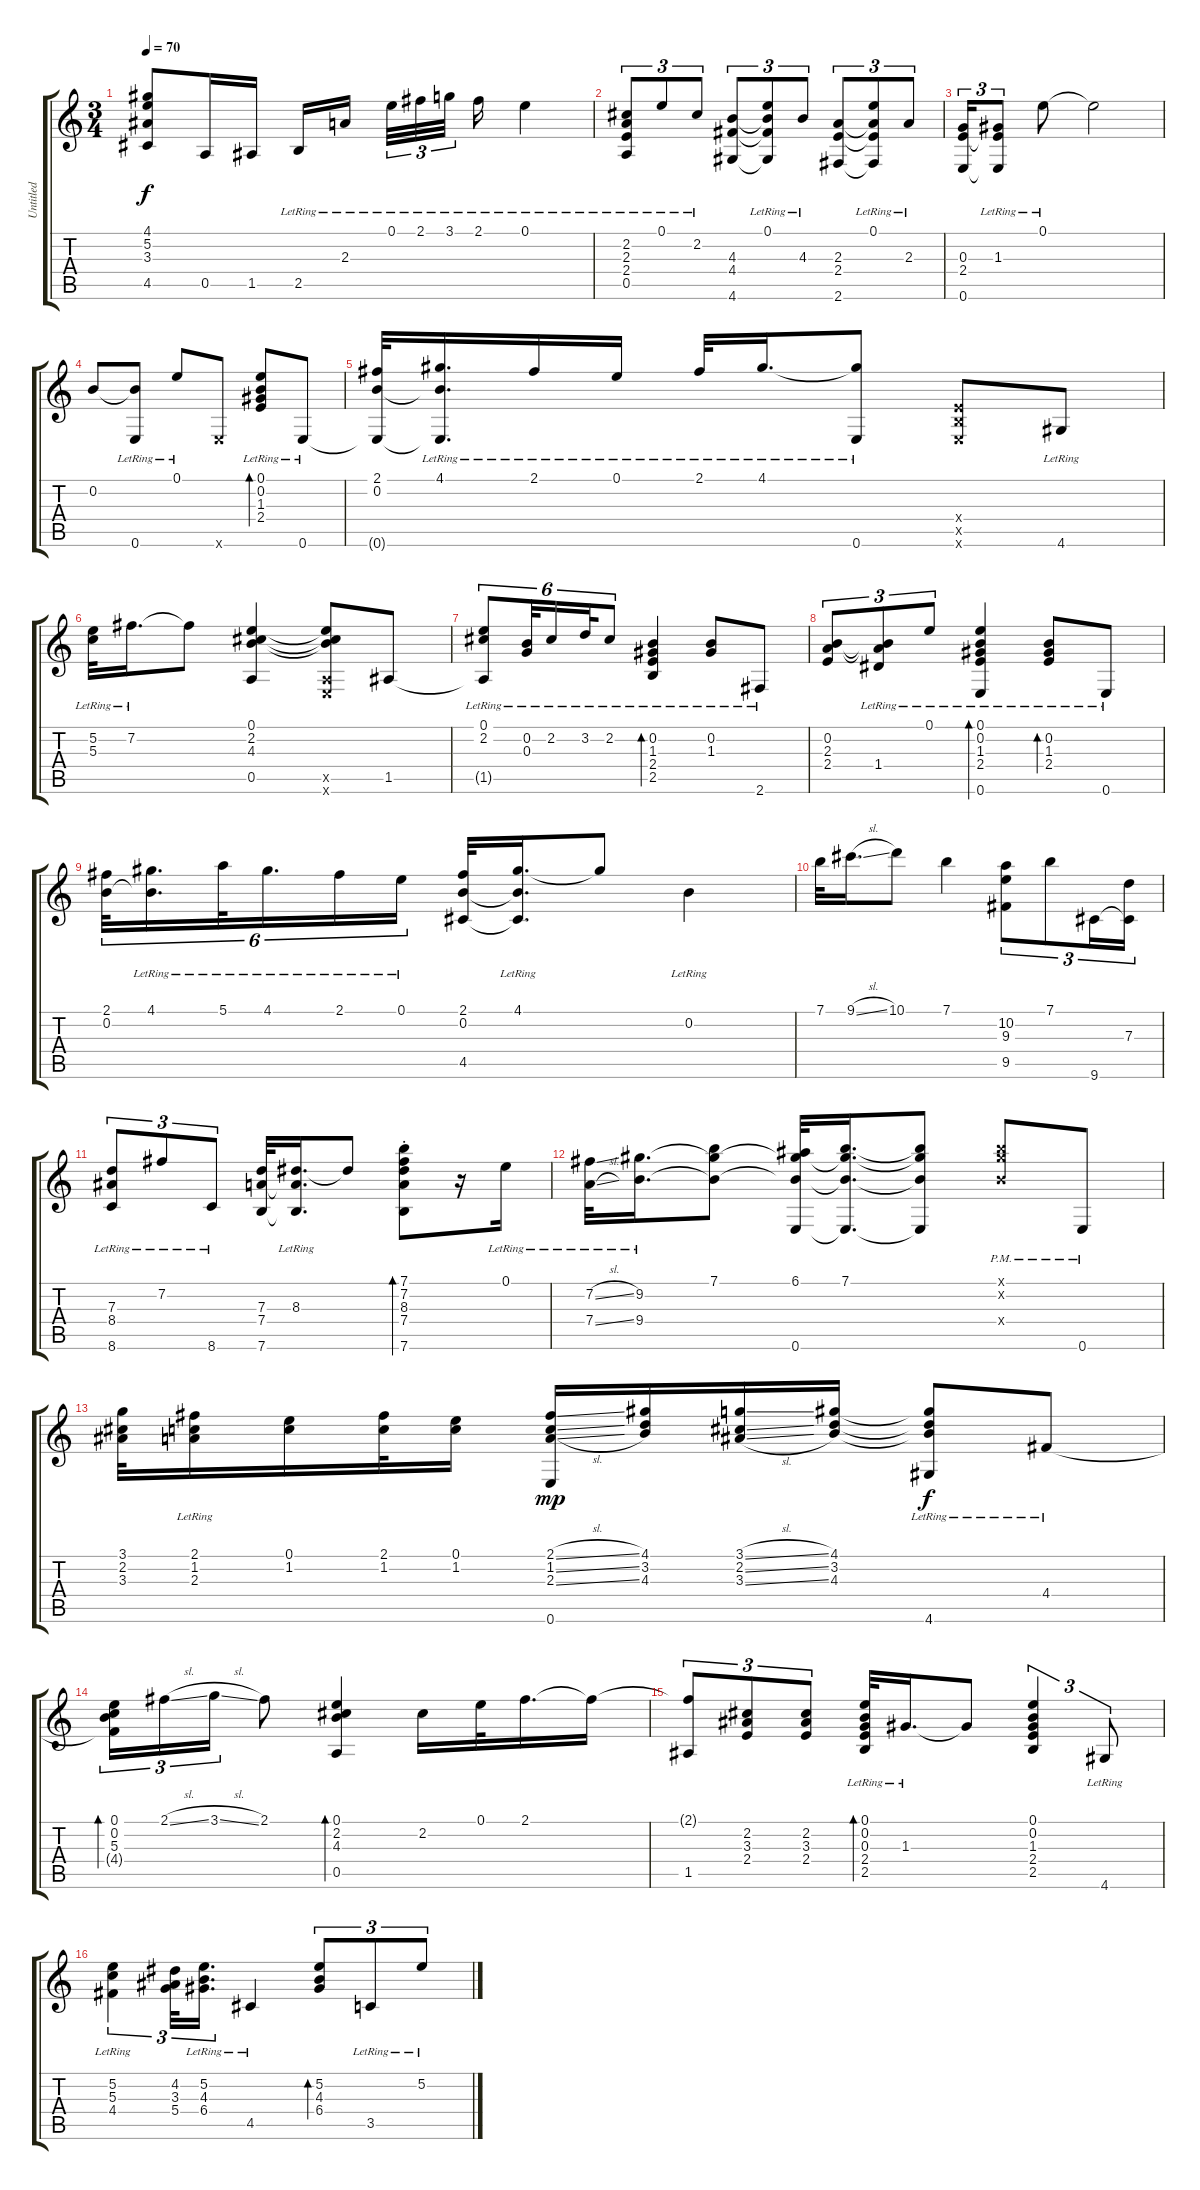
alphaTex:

\track ("Untitled" "Untitled") {instrument acousticguitarsteel}
\staff {score tabs}
\tuning (E4 B3 G3 D3 A2 E2) {hide}
\ts (3 4)
\tempo 70
\clef g2
\ks c
(4.1{t} 5.2{t} 3.3{t} 4.5{t}).8{dy f} 0.5.16 1.5.16 2.5{lr}.16 2.3{lr}.16{beam splitsecondary} 0.1{lr}.32{tu (3 2)} 2.1{lr}.32{tu (3 2)} 3.1{lr}.32{tu (3 2) beam splitsecondary} 2.1{lr}.16 0.1{lr}.4 |
(2.2{lr} 2.3{lr} 2.4{lr} 0.5{lr}).8{tu (3 2)} 0.1{lr}.8{tu (3 2)} 2.2{lr}.8{tu (3 2)} (4.3 4.4 4.6).8{tu (3 2)} (0.1{lr} 4.3{t} 4.4{t} 4.6{t}).8{tu (3 2)} 4.3{lr}.8{tu (3 2)} (2.3 2.4 2.6).8{tu (3 2)} (0.1{lr} 2.3{t} 2.4{t} 2.6{t}).8{tu (3 2)} 2.3{lr}.8{tu (3 2)} |
(0.3 2.4 0.6).16{tu (3 2)} (1.3{lr} 2.4{t} 0.6{t}).8{tu (3 2)} 0.1{lr}.8 0.1{t}.2 |
0.2.8 (0.2{t} 0.6{lr}).8 0.1{lr}.8 0.6{x}.8 (0.1{lr} 0.2{lr} 1.3{lr} 2.4{lr}).8{bd 30} 0.6{lr}.8 |
(2.1 0.2 0.6{t}).32 (4.1{lr} 0.2{t} 0.6{t}).16{d} 2.1{lr}.16 0.1{lr}.16 2.1{lr}.32 4.1{lr}.16{d} (4.1{t} 0.6{lr}).8 (2.4{x} 2.5{x} 0.6{x}).8 4.6{lr}.8 |
(5.2{lr} 5.3{lr}).32 7.2{lr}.16{d} 7.2{t}.8 (0.1 2.2 4.3 0.5).4 (0.1{t} 2.2{t} 4.3{t} 0.5{x} 0.6{x}).8 1.5.8 |
(0.1{lr} 2.2{lr} 1.5{t}).8{tu (6 4)} (0.2{lr} 0.3{lr}).32{tu (6 4)} 2.2{lr}.16{tu (6 4)} 3.2{lr}.32{tu (6 4)} 2.2{lr}.8{tu (6 4)} (0.2{lr} 1.3{lr} 2.4{lr} 2.5{lr}).4{bd 30} (0.2{lr} 1.3{lr}).8 2.6{lr}.8 |
(0.2 2.3 2.4).8{tu (3 2)} (0.2{t} 2.3{t} 1.4{lr}).8{tu (3 2)} 0.1{lr}.8{tu (3 2)} (0.1{lr} 0.2{lr} 1.3{lr} 2.4{lr} 0.6{lr}).4{bd 30} (0.2{lr} 1.3{lr} 2.4{lr}).8{bd 30} 0.6{lr}.8 |
(2.1 0.2).32{tu (6 4)} (4.1{lr} 0.2{t}).16{d tu (6 4)} 5.1{lr}.32{tu (6 4)} 4.1{lr}.16{d tu (6 4)} 2.1{lr}.16{tu (6 4)} 0.1{lr}.16{tu (6 4)} (2.1 0.2 4.5).32 (4.1{lr} 0.2{t} 4.5{t}).16{d} 4.1{t}.8 0.2{lr}.4 |
7.1.32 9.1{sl}.16{d} 10.1.8 7.1.4 (10.2 9.3 9.5).8{tu (3 2)} 7.1.8{tu (3 2)} 9.6.16{tu (3 2)} (7.3 9.6{t}).16{tu (3 2)} |
(7.3{lr} 8.4{lr} 8.6{lr}).8{tu (3 2)} 7.2{lr}.8{tu (3 2)} 8.6{lr}.8{tu (3 2)} (7.3 7.4 7.6).32 (8.3{lr} 7.4{t} 7.6{t}).16{d} 8.3{t}.8 (7.1{st} 7.2{st} 8.3{st} 7.4{st} 7.6{st}).8{bd 30} r.16 0.1{lr}.16 |
(7.2{sl lr} 7.4{sl lr}).32 (9.2{lr} 9.4{lr}).16{d} (7.1 9.2{t} 9.4{t}).8 (6.1 9.2{t} 9.4{t} 0.6).32 (7.1 9.2{t} 9.4{t} 0.6{t}).16{d} (7.1{t} 9.2{t} 9.4{t} 0.6{t}).8 (7.1{pm x} 9.2{pm x} 9.4{pm x}).8 0.6{pm}.8 |
(3.1 2.2 3.3).32 (2.1{lr} 1.2{lr} 2.3{lr}).16 (0.1 1.2).16 (2.1 1.2).32 (0.1 1.2).16 (2.1{sl} 1.2{sl} 2.3{sl} 0.6).16{dy mp} (4.1 3.2 4.3).16 (3.1{sl} 2.2{sl} 3.3{sl}).16 (4.1 3.2 4.3).16 (4.1{t} 3.2{t} 4.3{t} 4.6{lr}).8{dy f} 4.4{lr}.8 |
(0.1 0.2 5.3 4.4{t}).16{tu (3 2) bd 30} 2.1{sl}.16{tu (3 2)} 3.1{sl}.16{tu (3 2)} 2.1.8 (0.1 2.2 4.3 0.5).4{bd 30} 2.2.16 0.1.32 2.1.16{d} 2.1{t}.16 |
(2.1{t} 1.5).8{tu (3 2)} (2.2 3.3 2.4).8{tu (3 2)} (2.2 3.3 2.4).8{tu (3 2)} (0.1{lr} 0.2{lr} 0.3{lr} 2.4{lr} 2.5{lr}).32{bd 30} 1.3{lr}.16{d} 1.3{t}.8 (0.1 0.2 1.3 2.4 2.5).4{tu (3 2)} 4.6{lr}.8{tu (3 2)} |
(5.2{lr} 5.3{lr} 4.4{lr}).4{tu (3 2)} (4.2 3.3 5.4).32{tu (3 2)} (5.2{lr} 4.3{lr} 6.4{lr}).16{d tu (3 2)} 4.5{lr}.4 (5.2 4.3 6.4).8{tu (3 2) bd 30} 3.5{lr}.8{tu (3 2)} 5.2{lr}.8{tu (3 2)}
